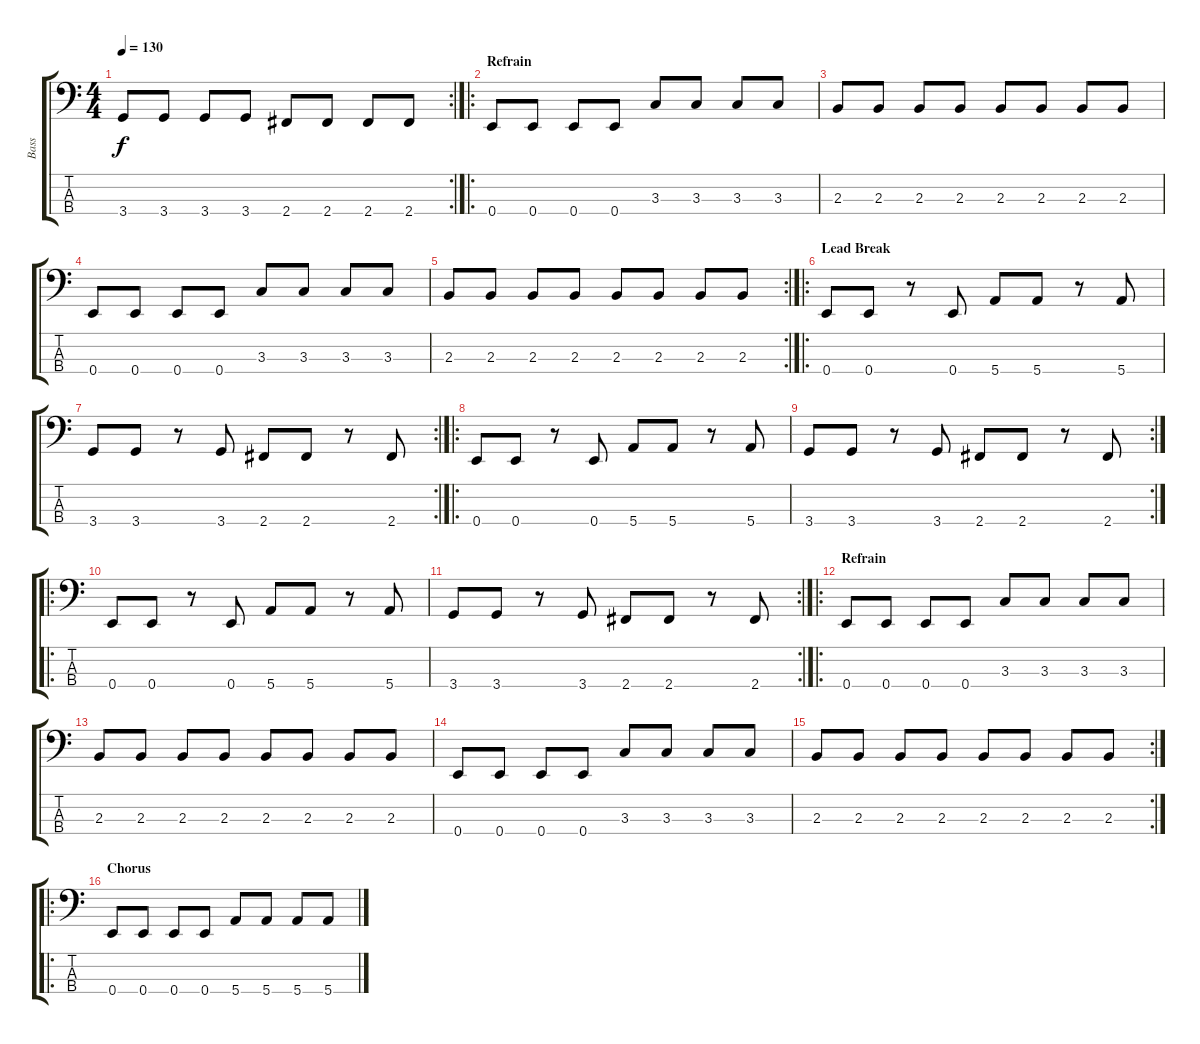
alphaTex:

\track ("Bass" "Bass") {instrument electricbasspick}
\staff {score tabs}
\tuning (G2 D2 A1 E1) {hide}
\rc 2
\ts (4 4)
\tempo 130
\clef f4
\ks c
3.4.8{dy f} 3.4.8 3.4.8 3.4.8 2.4.8 2.4.8 2.4.8 2.4.8 |
\ro
\section ("" "Refrain")
0.4.8 0.4.8 0.4.8 0.4.8 3.3.8 3.3.8 3.3.8 3.3.8 |
2.3.8 2.3.8 2.3.8 2.3.8 2.3.8 2.3.8 2.3.8 2.3.8 |
0.4.8 0.4.8 0.4.8 0.4.8 3.3.8 3.3.8 3.3.8 3.3.8 |
\rc 2
2.3.8 2.3.8 2.3.8 2.3.8 2.3.8 2.3.8 2.3.8 2.3.8 |
\ro
\section ("" "Lead Break")
0.4.8 0.4.8 r.8 0.4.8 5.4.8 5.4.8 r.8 5.4.8 |
\rc 2
3.4.8 3.4.8 r.8 3.4.8 2.4.8 2.4.8 r.8 2.4.8 |
\ro
0.4.8 0.4.8 r.8 0.4.8 5.4.8 5.4.8 r.8 5.4.8 |
\rc 2
3.4.8 3.4.8 r.8 3.4.8 2.4.8 2.4.8 r.8 2.4.8 |
\ro
0.4.8 0.4.8 r.8 0.4.8 5.4.8 5.4.8 r.8 5.4.8 |
\rc 2
3.4.8 3.4.8 r.8 3.4.8 2.4.8 2.4.8 r.8 2.4.8 |
\ro
\section ("" "Refrain")
0.4.8 0.4.8 0.4.8 0.4.8 3.3.8 3.3.8 3.3.8 3.3.8 |
2.3.8 2.3.8 2.3.8 2.3.8 2.3.8 2.3.8 2.3.8 2.3.8 |
0.4.8 0.4.8 0.4.8 0.4.8 3.3.8 3.3.8 3.3.8 3.3.8 |
\rc 2
2.3.8 2.3.8 2.3.8 2.3.8 2.3.8 2.3.8 2.3.8 2.3.8 |
\ro
\section ("" "Chorus")
0.4.8 0.4.8 0.4.8 0.4.8 5.4.8 5.4.8 5.4.8 5.4.8
